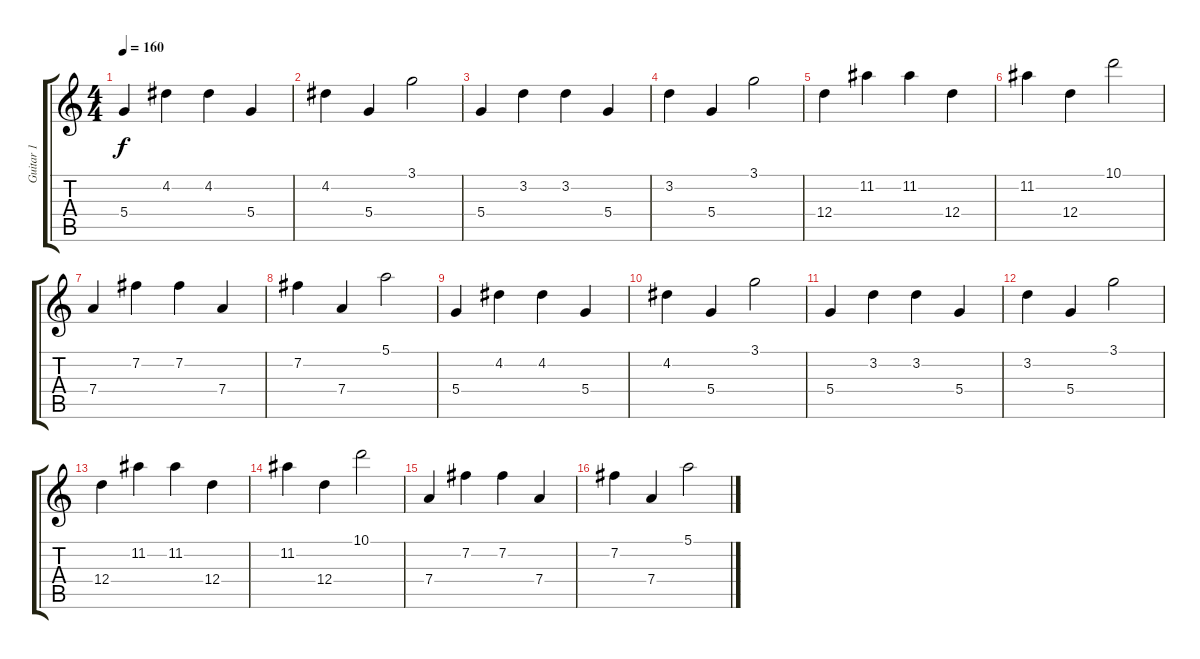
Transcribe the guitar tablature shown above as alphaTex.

\track ("Guitar 1" "Guitar 1") {instrument overdrivenguitar}
\staff {score tabs}
\tuning (E4 B3 G3 D3 A2 E2) {hide}
\ts (4 4)
\tempo 160
\clef g2
\ks c
5.4.4{dy f} 4.2.4 4.2.4 5.4.4 |
4.2.4 5.4.4 3.1.2 |
5.4.4 3.2.4 3.2.4 5.4.4 |
3.2.4 5.4.4 3.1.2 |
12.4.4 11.2.4 11.2.4 12.4.4 |
11.2.4 12.4.4 10.1.2 |
7.4.4 7.2.4 7.2.4 7.4.4 |
7.2.4 7.4.4 5.1.2 |
5.4.4 4.2.4 4.2.4 5.4.4 |
4.2.4 5.4.4 3.1.2 |
5.4.4 3.2.4 3.2.4 5.4.4 |
3.2.4 5.4.4 3.1.2 |
12.4.4 11.2.4 11.2.4 12.4.4 |
11.2.4 12.4.4 10.1.2 |
7.4.4 7.2.4 7.2.4 7.4.4 |
7.2.4 7.4.4 5.1.2
